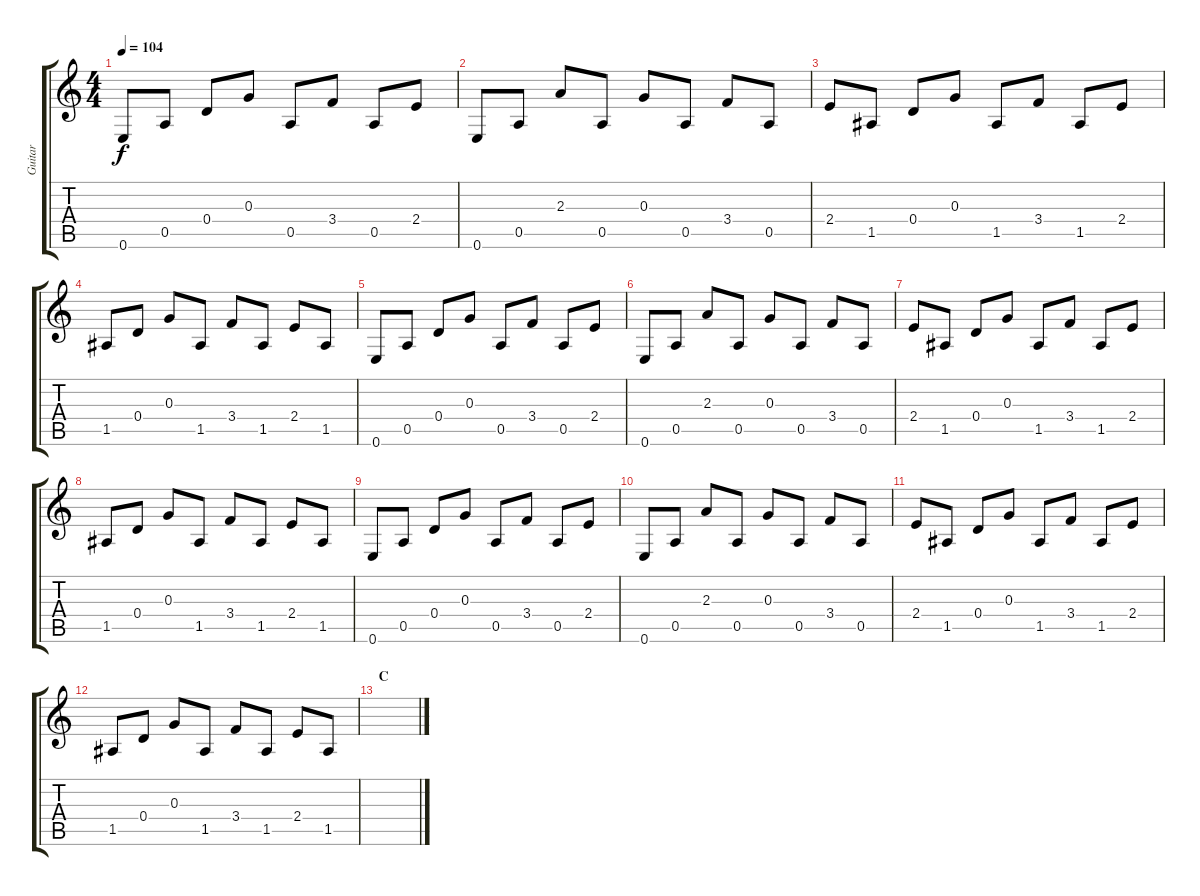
\track ("Guitar" "Guitar") {instrument acousticguitarnylon}
\staff {score tabs}
\tuning (E4 B3 G3 D3 A2 E2) {hide}
\ts (4 4)
\tempo 104
\clef g2
\ks c
0.6.8{dy f} 0.5.8 0.4.8 0.3.8 0.5.8 3.4.8 0.5.8 2.4.8 |
0.6.8 0.5.8 2.3.8 0.5.8 0.3.8 0.5.8 3.4.8 0.5.8 |
2.4.8 1.5.8 0.4.8 0.3.8 1.5.8 3.4.8 1.5.8 2.4.8 |
1.5.8 0.4.8 0.3.8 1.5.8 3.4.8 1.5.8 2.4.8 1.5.8 |
0.6.8 0.5.8 0.4.8 0.3.8 0.5.8 3.4.8 0.5.8 2.4.8 |
0.6.8 0.5.8 2.3.8 0.5.8 0.3.8 0.5.8 3.4.8 0.5.8 |
2.4.8 1.5.8 0.4.8 0.3.8 1.5.8 3.4.8 1.5.8 2.4.8 |
1.5.8 0.4.8 0.3.8 1.5.8 3.4.8 1.5.8 2.4.8 1.5.8 |
0.6.8 0.5.8 0.4.8 0.3.8 0.5.8 3.4.8 0.5.8 2.4.8 |
0.6.8 0.5.8 2.3.8 0.5.8 0.3.8 0.5.8 3.4.8 0.5.8 |
2.4.8 1.5.8 0.4.8 0.3.8 1.5.8 3.4.8 1.5.8 2.4.8 |
1.5.8 0.4.8 0.3.8 1.5.8 3.4.8 1.5.8 2.4.8 1.5.8 |
\section ("" "C")
